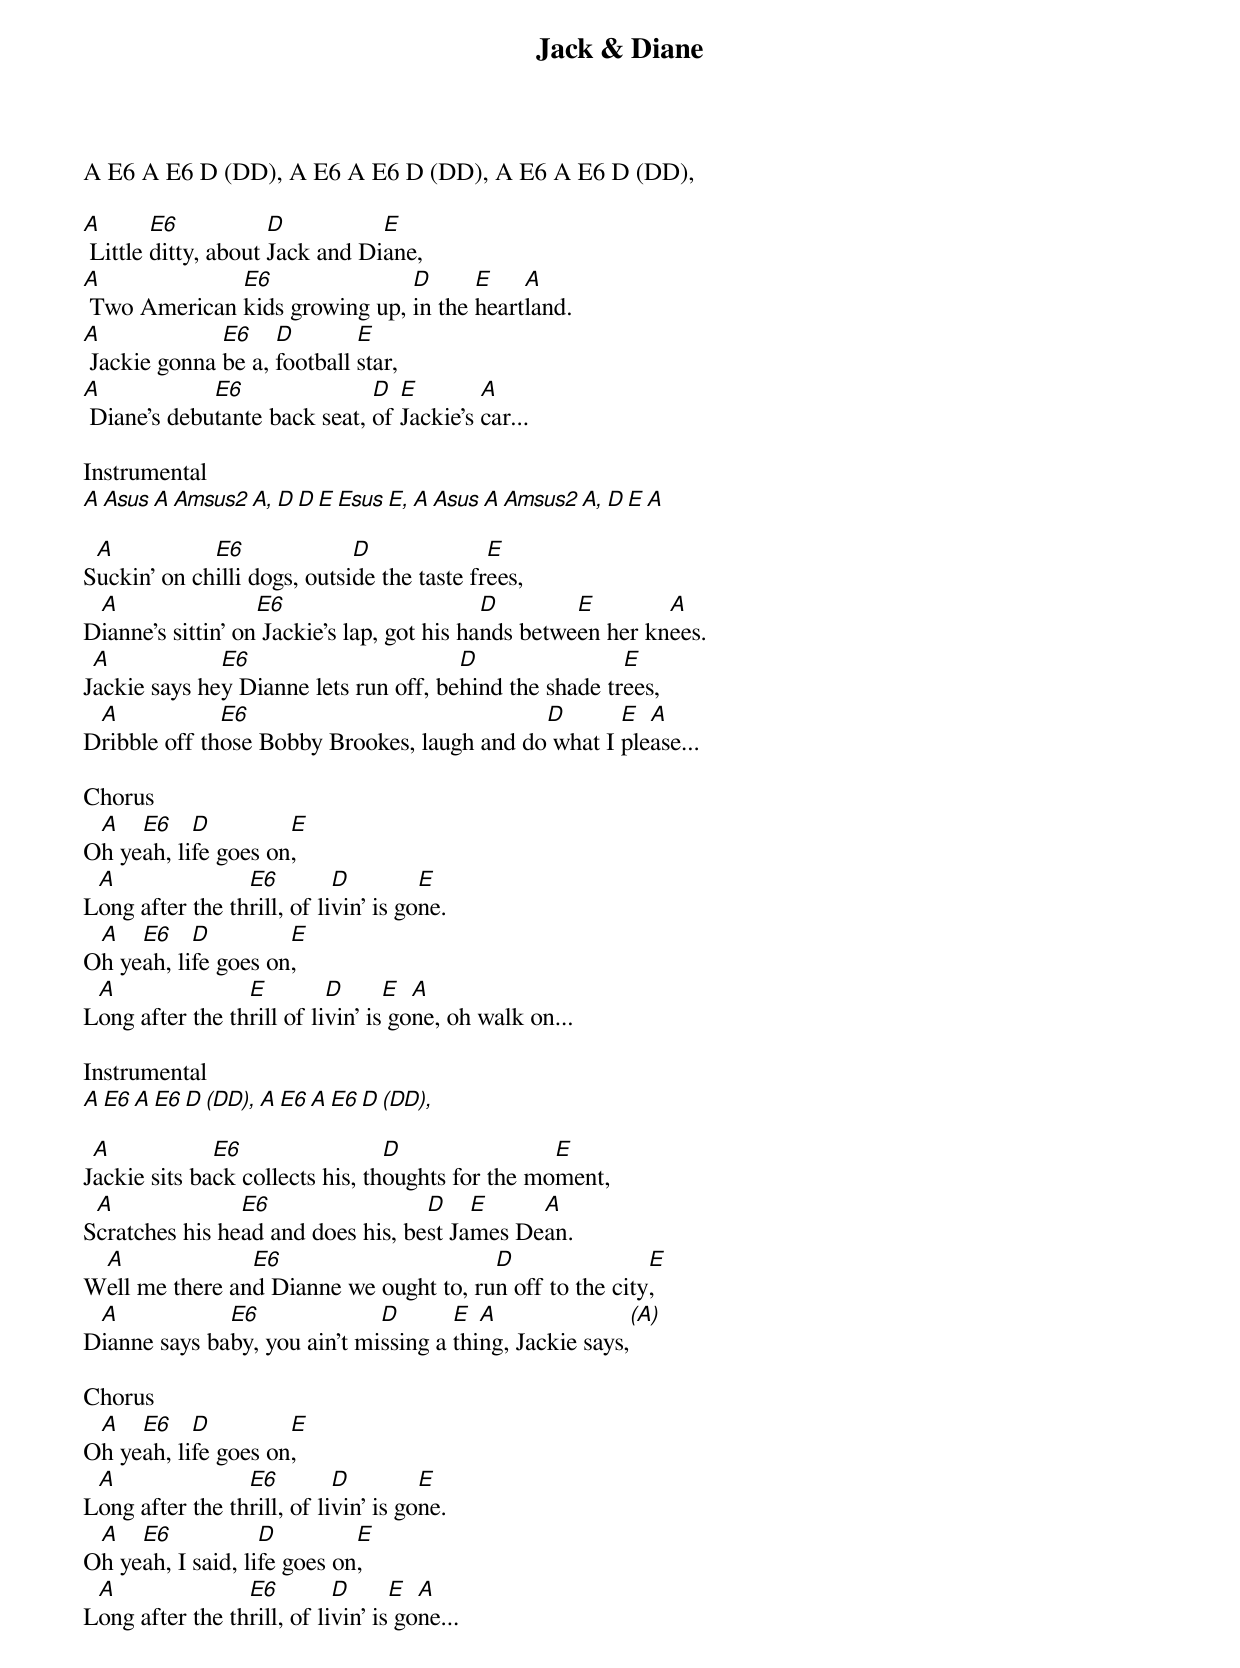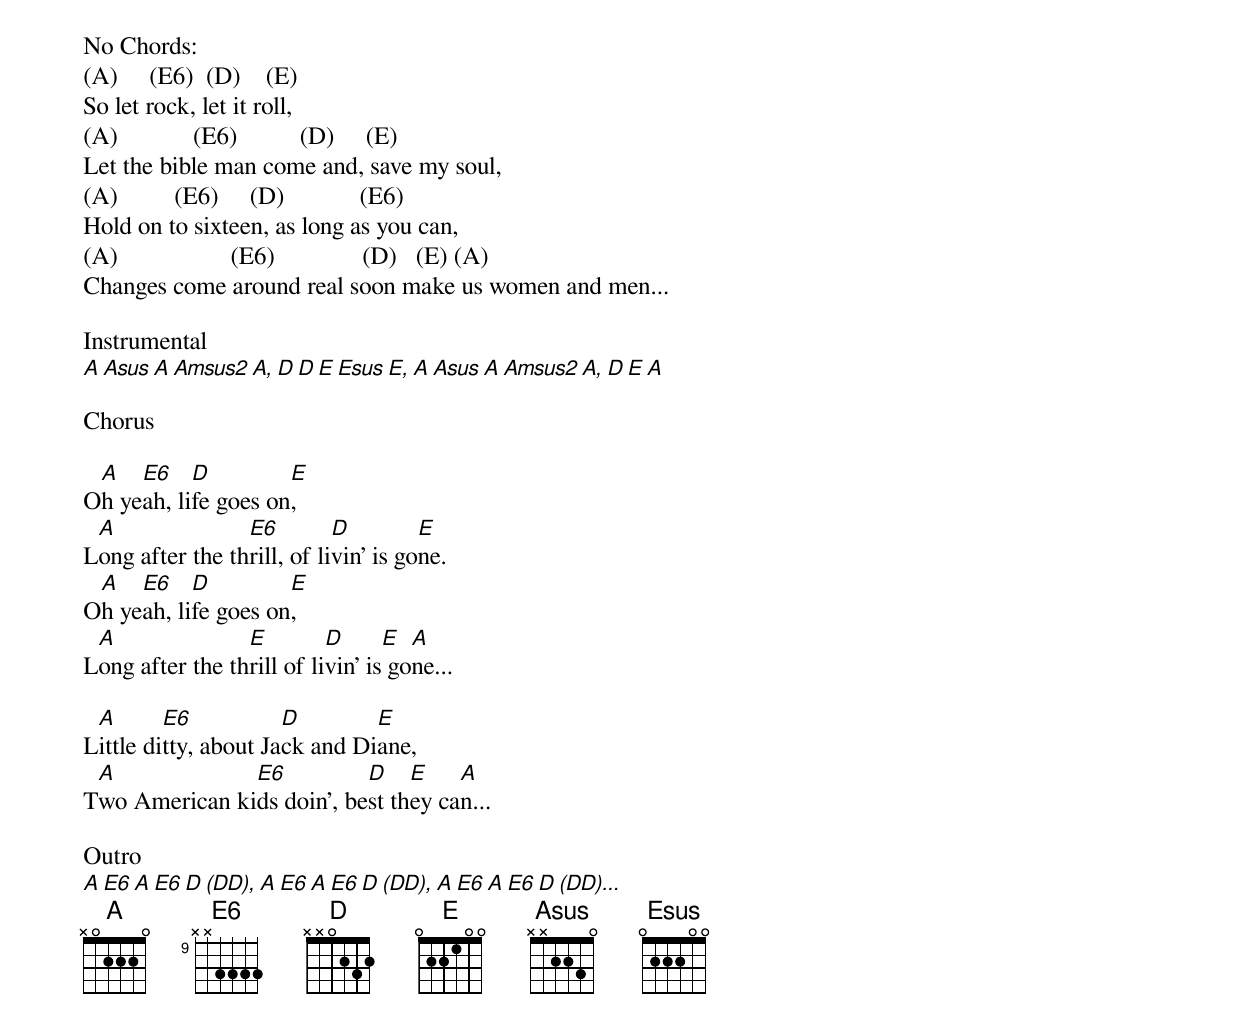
{title:Jack & Diane}

A E6 A E6 D (DD), A E6 A E6 D (DD), A E6 A E6 D (DD),

A       E6           D          E
 Little ditty, about Jack and Diane,
A             E6               D      E    A
 Two American kids growing up, in the heartland.
A             E6    D        E
 Jackie gonna be a, football star,
A            E6               D  E        A
 Diane's debutante back seat, of Jackie's car...

Instrumental
A Asus A Amsus2 A, D D E Esus E, A Asus A Amsus2 A, D E A

 A           E6              D              E
Suckin' on chilli dogs, outside the taste frees,
 A                 E6                       D        E        A
Dianne's sittin' on Jackie's lap, got his hands between her knees.
 A            E6                       D                E
Jackie says hey Dianne lets run off, behind the shade trees,
 A            E6                             D       E  A
Dribble off those Bobby Brookes, laugh and do what I please...

Chorus
 A   E6    D         E
Oh yeah, life goes on,
 A               E6         D         E
Long after the thrill, of livin' is gone.
 A   E6    D         E
Oh yeah, life goes on,
 A               E         D      E  A
Long after the thrill of livin' is gone, oh walk on...

Instrumental
A E6 A E6 D (DD), A E6 A E6 D (DD),

 A            E6                 D                E
Jackie sits back collects his, thoughts for the moment,
 A              E6                 D    E     A
Scratches his head and does his, best James Dean.
 A              E6                      D                E
Well me there and Dianne we ought to, run off to the city,
 A            E6              D       E  A                 (A)
Dianne says baby, you ain't missing a thing, Jackie says,

Chorus
 A   E6    D         E
Oh yeah, life goes on,
 A               E6         D         E
Long after the thrill, of livin' is gone.
 A   E6            D         E
Oh yeah, I said, life goes on,
 A               E6         D      E  A
Long after the thrill, of livin' is gone...

No Chords:
(A)     (E6)  (D)    (E)
So let rock, let it roll,
(A)            (E6)          (D)     (E)
Let the bible man come and, save my soul,
(A)         (E6)     (D)            (E6)
Hold on to sixteen, as long as you can,
(A)                  (E6)              (D)   (E) (A)
Changes come around real soon make us women and men...

Instrumental
A Asus A Amsus2 A, D D E Esus E, A Asus A Amsus2 A, D E A

Chorus

 A   E6    D         E
Oh yeah, life goes on,
 A               E6         D         E
Long after the thrill, of livin' is gone.
 A   E6    D         E
Oh yeah, life goes on,
 A               E         D      E  A
Long after the thrill of livin' is gone...

 A       E6           D        E
Little ditty, about Jack and Diane,
 A             E6          D    E    A
Two American kids doin', best they can...

Outro
A E6 A E6 D (DD), A E6 A E6 D (DD), A E6 A E6 D (DD)...
